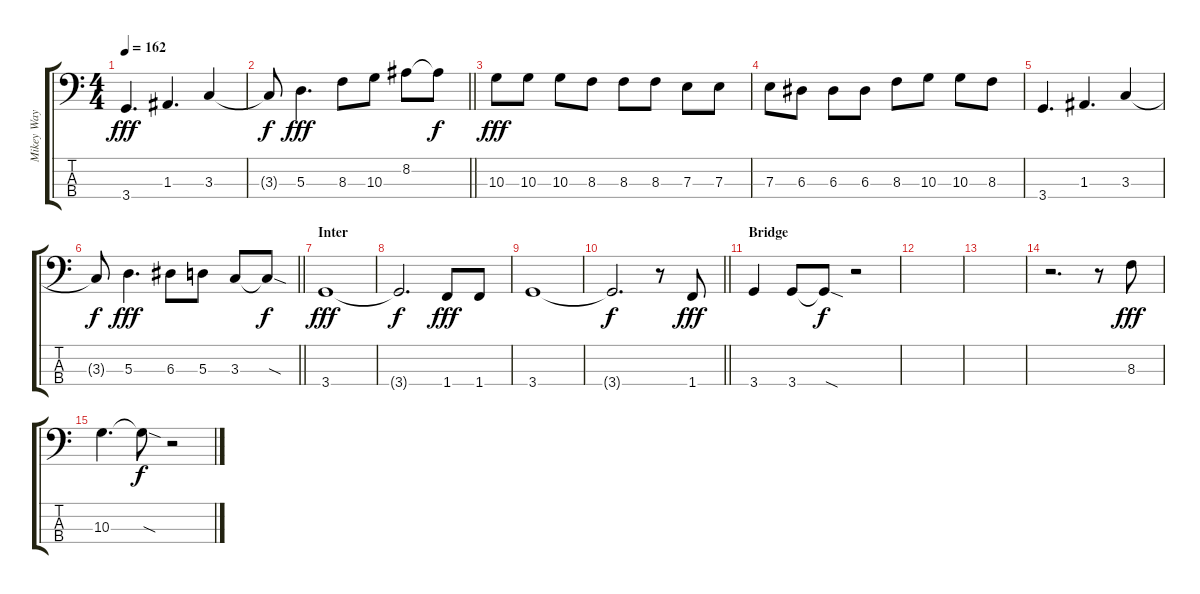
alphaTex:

\track ("Mikey Way [Bass]" "Mikey Way ") {instrument electricbasspick}
\staff {score tabs}
\tuning (G2 D2 A1 E1) {hide}
\ts (4 4)
\tempo 162
\clef f4
\ks c
3.4.4{d dy fff} 1.3.4{d} 3.3.4 |
\barLineRight lightlight
3.3{t}.8{dy f} 5.3.4{d dy fff} 8.3.8 10.3.8 8.2.8 8.2{t}.8{dy f} |
10.3.8{dy fff} 10.3.8 10.3.8 8.3.8 8.3.8 8.3.8 7.3.8 7.3.8 |
7.3.8 6.3.8 6.3.8 6.3.8 8.3.8 10.3.8 10.3.8 8.3.8 |
3.4.4{d} 1.3.4{d} 3.3.4 |
\barLineRight lightlight
3.3{t}.8{dy f} 5.3.4{d dy fff} 6.3.8 5.3.8 3.3.8 3.3{sod t}.8{dy f} |
\section ("" "Inter")
3.4.1{dy fff} |
3.4{t}.2{d dy f} 1.4.8{dy fff} 1.4.8 |
3.4.1 |
\barLineRight lightlight
3.4{t}.2{d dy f} r.8 1.4.8{dy fff} |
\section ("" "Bridge")
3.4.4 3.4.8 3.4{sod t}.8{dy f} r.2 |
|
|
r.2{d} r.8 8.3.8{dy fff} |
10.3.4{d} 10.3{sod t}.8{dy f} r.2
